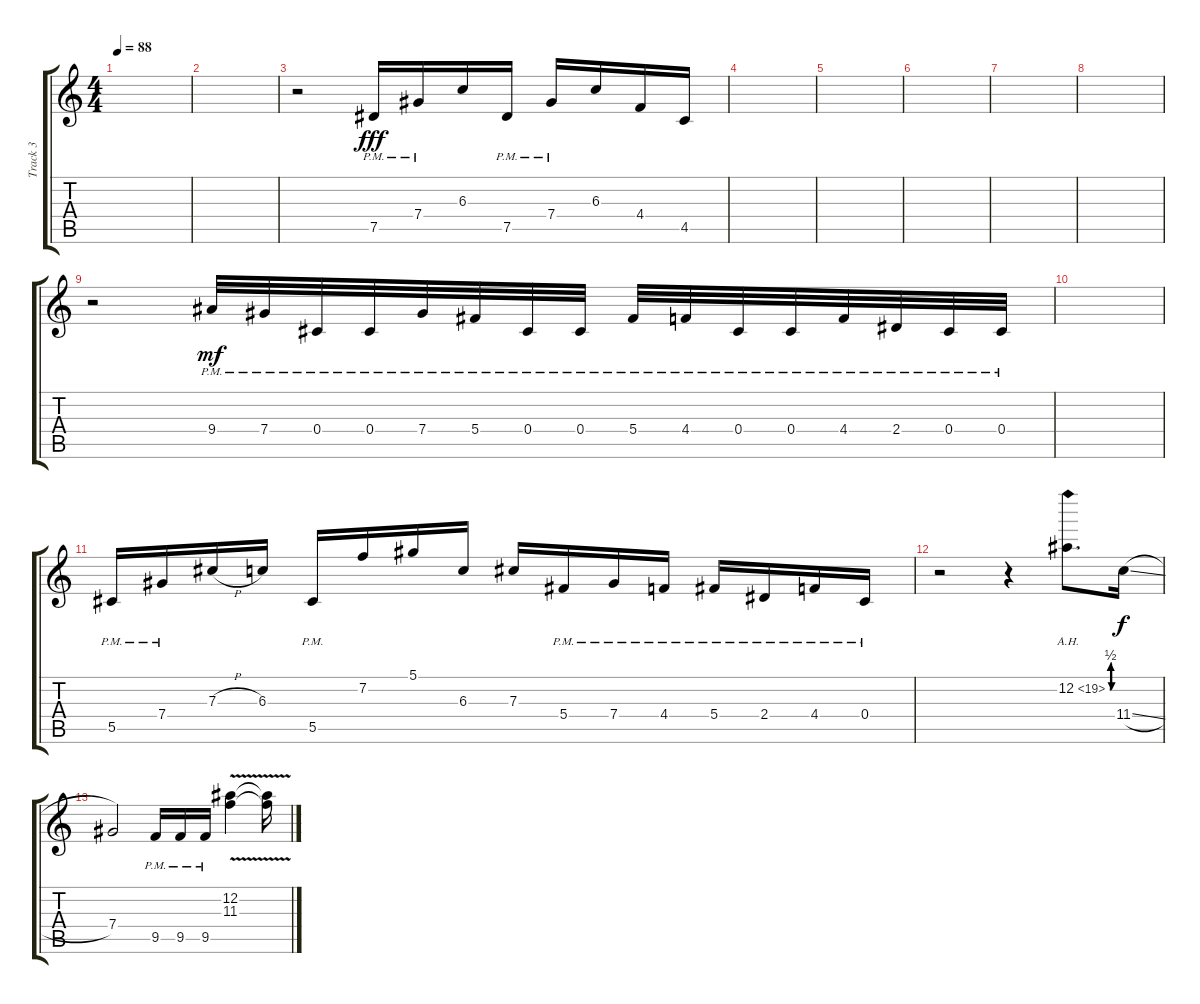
\track ("Track 3" "Track 3") {instrument overdrivenguitar}
\staff {score tabs}
\tuning (Eb4 Bb3 Gb3 Db3 Ab2 Db2) {hide}
\ts (4 4)
\tempo 88
\clef g2
\ks c
|
|
r.2 7.5{pm}.16{dy fff} 7.4{pm}.16 6.3.16 7.5{pm}.16 7.4{pm}.16 6.3.16 4.4.16 4.5.16 |
|
|
|
|
|
r.2 9.4{pm}.32{dy mf} 7.4{pm}.32 0.4{pm}.32 0.4{pm}.32 7.4{pm}.32 5.4{pm}.32 0.4{pm}.32 0.4{pm}.32 5.4{pm}.32 4.4{pm}.32 0.4{pm}.32 0.4{pm}.32 4.4{pm}.32 2.4{pm}.32 0.4{pm}.32 0.4{pm}.32 |
|
5.5{pm}.16 7.4{pm}.16 7.3{h}.16 6.3.16 5.5{pm}.16 7.2.16 5.1.16 6.3.16 7.3.16 5.4{pm}.16 7.4{pm}.16 4.4{pm}.16 5.4{pm}.16 2.4{pm}.16 4.4{pm}.16 0.4{pm}.16 |
r.2 r.4 12.2{be (custom 0 0 10 0 20 2 30 2 38 2 46 0 60 0) ah 7}.8{d} 11.4{sl}.16{dy f} |
7.4.2 9.5{pm}.16 9.5{pm}.16 9.5{pm}.16 (12.2{v} 11.3{v}).4 (12.2{t} 11.3{t}).16
